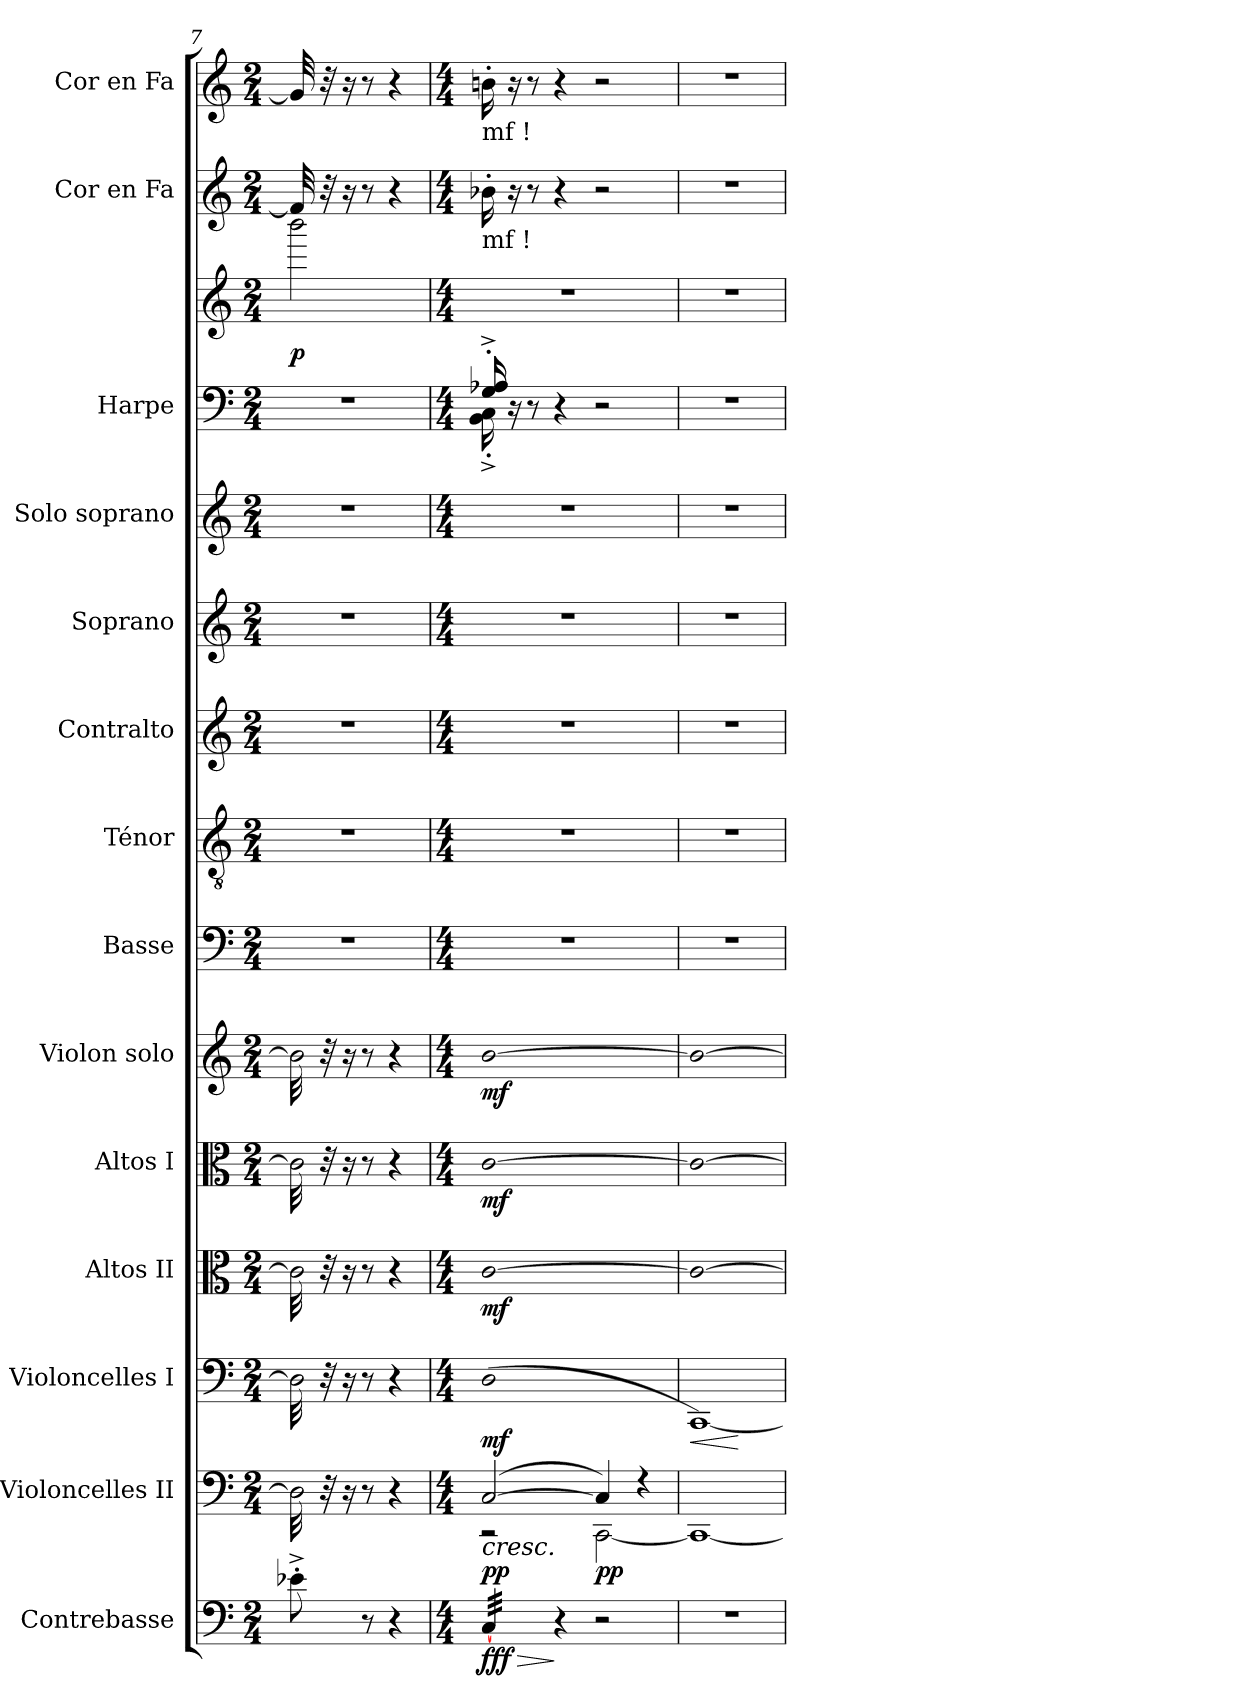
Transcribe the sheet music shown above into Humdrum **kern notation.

**kern	**dynam	**kern	**dynam	**kern	**dynam	**kern	**dynam	**kern	**dynam	**kern	**dynam	**kern	**kern	**kern	**kern	**kern	**kern	**kern	**dynam	**kern	**kern
*part14	*part14	*part13	*part13	*part12	*part12	*part11	*part11	*part10	*part10	*part9	*part9	*part8	*part7	*part6	*part5	*part4	*part3	*part3	*part3	*part2	*part1
*staff15	*staff15	*staff14	*staff14	*staff13	*staff13	*staff12	*staff12	*staff11	*staff11	*staff10	*staff10	*staff9	*staff8	*staff7	*staff6	*staff5	*staff4	*staff3	*staff3/4	*staff2	*staff1
*I"Contrebasse	*	*I"Violoncelles II	*	*I"Violoncelles I	*	*I"Altos II	*	*I"Altos I	*	*I"Violon solo	*	*I"Basse	*I"Ténor	*I"Contralto	*I"Soprano	*I"Solo soprano	*I"Harpe	*	*	*I"Cor en Fa	*I"Cor en Fa
*I'C. B.	*	*I'Vc.	*	*I'Vc.	*	*I'A.	*	*I'A.	*	*I'V.	*	*I'B.	*I'T.	*I'Cont. A.	*I'S.	*	*I'Hp.	*	*	*	*
*clefF4	*	*clefF4	*	*clefF4	*	*clefC3	*	*clefC3	*	*clefG2	*	*clefF4	*clefGv2	*clefG2	*clefG2	*clefG2	*clefF4	*clefG2	*	*clefG2	*clefG2
*ITrd7c12	*	*	*	*	*	*	*	*	*	*	*	*	*ITrd7c12	*	*	*	*	*	*	*ITrd4c7	*ITrd4c7
*k[]	*	*k[]	*	*k[]	*	*k[]	*	*k[]	*	*k[]	*	*k[]	*k[]	*k[]	*k[]	*k[]	*k[]	*k[]	*	*k[b-]	*k[b-]
*M2/4	*	*M2/4	*	*M2/4	*	*M2/4	*	*M2/4	*	*M2/4	*	*M2/4	*M2/4	*M2/4	*M2/4	*M2/4	*M2/4	*M2/4	*	*M2/4	*M2/4
=7	=7	=7	=7	=7	=7	=7	=7	=7	=7	=7	=7	=7	=7	=7	=7	=7	=7	=7	=7	=7	=7
!	!	!LO:N:head=open	!	!LO:N:head=open	!	!LO:N:head=open	!	!LO:N:head=open	!	!LO:N:head=open	!	!LO:N:vis=1	!LO:N:vis=1	!LO:N:vis=1	!LO:N:vis=1	!LO:N:vis=1	!LO:N:vis=1	!	!	!	!
8E-X'^i\	.	32Di\]	.	32Di\]	.	32ci\]	.	32ci\]	.	32bi\]	.	2r	2r	2r	2r	2r	2r	2bbbi\	p	32Bi/]	32ci/]
.	.	32r	.	32r	.	32r	.	32r	.	32r	.	.	.	.	.	.	.	.	.	32r	32r
.	.	16r	.	16r	.	16r	.	16r	.	16r	.	.	.	.	.	.	.	.	.	16r	16r
8r	.	8r	.	8r	.	8r	.	8r	.	8r	.	.	.	.	.	.	.	.	.	8r	8r
4r	.	4r	.	4r	.	4r	.	4r	.	4r	.	.	.	.	.	.	.	.	.	4r	4r
!!LO:PB:g=z
=8	=8	=8	=8	=8	=8	=8	=8	=8	=8	=8	=8	=8	=8	=8	=8	=8	=8	=8	=8	=8	=8
*M4/4	*	*M4/4	*	*M4/4	*	*M4/4	*	*M4/4	*	*M4/4	*	*M4/4	*M4/4	*M4/4	*M4/4	*M4/4	*M4/4	*M4/4	*	*M4/4	*M4/4
!	!	!	!	!	!	!	!	!	!	!	!	!	!	!	!	!	!	!	!	!	!LO:TX:b:t=mf !
!	!	!	!	!	!	!	!	!	!	!	!	!	!	!	!	!	!	!	!	!LO:TX:b:t=mf !	!
!	!	!	!	!	!	!	!	!	!	!	!	!	!	!	!	!	!LO:TX:a:t=mf !	!	!	!	!
!LO:TX:a:t=arco	!	!	!	!	!	!	!	!	!	!	!	!	!	!	!	!	!	!	!	!	!
!	!LO:HP:b	!	!LO:HP:b	!	!	!	!	!	!	!	!	!	!	!	!	!	!	!	!	!	!
*	*	*^	*	*	*	*	*	*	*	*	*	*	*	*	*	*	*	*	*	*	*
!	!	!	!	!LO:HP:n=1:b	!LO:N:head=open	!	!LO:N:head=open	!	!LO:N:head=open	!	!LO:N:head=open	!	!	!	!	!	!	!	!	!	!	!
*	*	*	*	*	*	*	*	*	*	*	*	*	*	*	*	*	*	*^	*	*	*	*
*tremolo	*	*	*	*	*	*	*	*	*	*	*	*	*	*	*	*	*	*	*	*	*	*	*
[<32CCi/LLL	> fff	([>2Ci/	2r	< > pp	(1Di	mf	[>1ci	mf	[>1ci	mf	[>1bi	mf	1r	1r	1r	1r	1r	16Gi/'^ 16A-Xi'^	16BBi\'^ 16Ci'^	1r	.	16e-X'i\	16en'i\
32CCi/	.	.	.	.	.	.	.	.	.	.	.	.	.	.	.	.	.	.	.	.	.	.	.
32CCi/	.	.	.	.	.	.	.	.	.	.	.	.	.	.	.	.	.	16r	16ryy	.	.	16r	16r
32CCi/	.	.	.	.	.	.	.	.	.	.	.	.	.	.	.	.	.	.	.	.	.	.	.
32CCi/	.	.	.	.	.	.	.	.	.	.	.	.	.	.	.	.	.	8r	8ryy	.	.	8r	8r
32CCi/	.	.	.	.	.	.	.	.	.	.	.	.	.	.	.	.	.	.	.	.	.	.	.
32CCi/	.	.	.	.	.	.	.	.	.	.	.	.	.	.	.	.	.	.	.	.	.	.	.
32CCi/JJJ	.	.	.	.	.	.	.	.	.	.	.	.	.	.	.	.	.	.	.	.	.	.	.
*Xtremolo	*	*	*	*	*	*	*	*	*	*	*	*	*	*	*	*	*	*	*	*	*	*	*
4r	]	.	.	.	.	.	.	.	.	.	.	.	.	.	.	.	.	4r	4ryy	.	.	4r	4r
2r	.	4Ci/])	[<2CCi\	pp	.	.	.	.	.	.	.	.	.	.	.	.	.	2r	2ryy	.	.	2r	2r
.	.	4r	.	.	.	.	.	.	.	.	.	.	.	.	.	.	.	.	.	.	.	.	.
*	*	*v	*v	*	*	*	*	*	*	*	*	*	*	*	*	*	*	*v	*v	*	*	*	*
.	.	.	[	.	.	.	.	.	.	.	.	.	.	.	.	.	.	.	.	.	.
=9	=9	=9	=9	=9	=9	=9	=9	=9	=9	=9	=9	=9	=9	=9	=9	=9	=9	=9	=9	=9	=9
!	!	!	!	!	!LO:HP:b	!LO:N:head=open	!	!LO:N:head=open	!	!LO:N:head=open	!	!	!	!	!	!	!	!	!	!	!
1r	.	1CCi_<	.	[<1CCi)	<	1ci_>	.	1ci_>	.	1bi_>	.	1r	1r	1r	1r	1r	1r	1r	.	1r	1r
.	.	.	]	.	[	.	.	.	.	.	.	.	.	.	.	.	.	.	.	.	.
=	=	=	=	=	=	=	=	=	=	=	=	=	=	=	=	=	=	=	=	=	=
*-	*-	*-	*-	*-	*-	*-	*-	*-	*-	*-	*-	*-	*-	*-	*-	*-	*-	*-	*-	*-	*-
